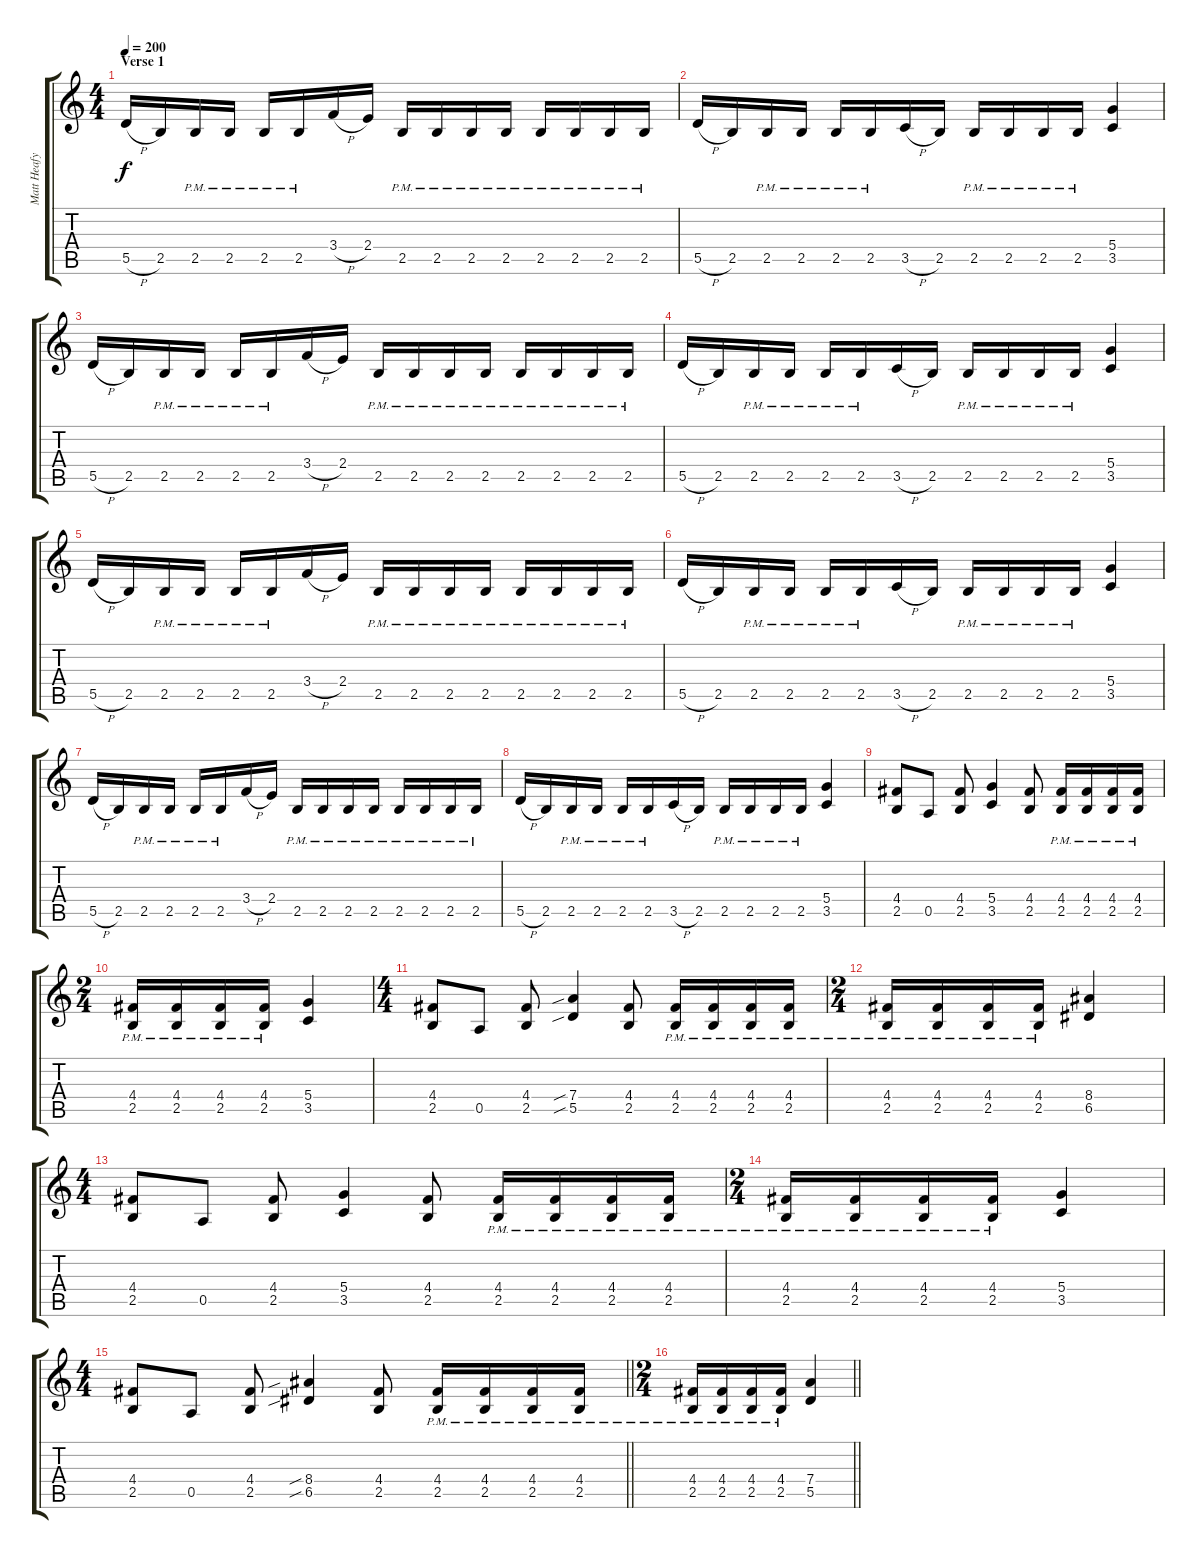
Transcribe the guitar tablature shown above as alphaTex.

\track ("Matt Heafy" "Matt Heafy") {instrument distortionguitar}
\staff {score tabs}
\tuning (E4 B3 G3 D3 A2 E2) {hide}
\ts (4 4)
\section ("" "Verse 1")
\tempo 200
\clef g2
\ks c
5.5{h}.16{dy f} 2.5.16 2.5{pm}.16 2.5{pm}.16 2.5{pm}.16 2.5{pm}.16 3.4{h}.16 2.4.16 2.5{pm}.16 2.5{pm}.16 2.5{pm}.16 2.5{pm}.16 2.5{pm}.16 2.5{pm}.16 2.5{pm}.16 2.5{pm}.16 |
5.5{h}.16 2.5.16 2.5{pm}.16 2.5{pm}.16 2.5{pm}.16 2.5{pm}.16 3.5{h}.16 2.5.16 2.5{pm}.16 2.5{pm}.16 2.5{pm}.16 2.5{pm}.16 (5.4 3.5).4 |
5.5{h}.16 2.5.16 2.5{pm}.16 2.5{pm}.16 2.5{pm}.16 2.5{pm}.16 3.4{h}.16 2.4.16 2.5{pm}.16 2.5{pm}.16 2.5{pm}.16 2.5{pm}.16 2.5{pm}.16 2.5{pm}.16 2.5{pm}.16 2.5{pm}.16 |
5.5{h}.16 2.5.16 2.5{pm}.16 2.5{pm}.16 2.5{pm}.16 2.5{pm}.16 3.5{h}.16 2.5.16 2.5{pm}.16 2.5{pm}.16 2.5{pm}.16 2.5{pm}.16 (5.4 3.5).4 |
5.5{h}.16 2.5.16 2.5{pm}.16 2.5{pm}.16 2.5{pm}.16 2.5{pm}.16 3.4{h}.16 2.4.16 2.5{pm}.16 2.5{pm}.16 2.5{pm}.16 2.5{pm}.16 2.5{pm}.16 2.5{pm}.16 2.5{pm}.16 2.5{pm}.16 |
5.5{h}.16 2.5.16 2.5{pm}.16 2.5{pm}.16 2.5{pm}.16 2.5{pm}.16 3.5{h}.16 2.5.16 2.5{pm}.16 2.5{pm}.16 2.5{pm}.16 2.5{pm}.16 (5.4 3.5).4 |
5.5{h}.16 2.5.16 2.5{pm}.16 2.5{pm}.16 2.5{pm}.16 2.5{pm}.16 3.4{h}.16 2.4.16 2.5{pm}.16 2.5{pm}.16 2.5{pm}.16 2.5{pm}.16 2.5{pm}.16 2.5{pm}.16 2.5{pm}.16 2.5{pm}.16 |
5.5{h}.16 2.5.16 2.5{pm}.16 2.5{pm}.16 2.5{pm}.16 2.5{pm}.16 3.5{h}.16 2.5.16 2.5{pm}.16 2.5{pm}.16 2.5{pm}.16 2.5{pm}.16 (5.4 3.5).4 |
(4.4 2.5).8 0.5.8 (4.4 2.5).8 (5.4 3.5).4 (4.4 2.5).8 (4.4{pm} 2.5{pm}).16 (4.4{pm} 2.5{pm}).16 (4.4{pm} 2.5{pm}).16 (4.4{pm} 2.5{pm}).16 |
\ts (2 4)
(4.4{pm} 2.5{pm}).16 (4.4{pm} 2.5{pm}).16 (4.4{pm} 2.5{pm}).16 (4.4{pm} 2.5{pm}).16 (5.4 3.5).4 |
\ts (4 4)
(4.4 2.5).8 0.5.8 (4.4 2.5).8 (7.4{sib} 5.5{sib}).4 (4.4 2.5).8 (4.4{pm} 2.5{pm}).16 (4.4{pm} 2.5{pm}).16 (4.4{pm} 2.5{pm}).16 (4.4{pm} 2.5{pm}).16 |
\ts (2 4)
(4.4{pm} 2.5{pm}).16 (4.4{pm} 2.5{pm}).16 (4.4{pm} 2.5{pm}).16 (4.4{pm} 2.5{pm}).16 (8.4 6.5).4 |
\ts (4 4)
(4.4 2.5).8 0.5.8 (4.4 2.5).8 (5.4 3.5).4 (4.4 2.5).8 (4.4{pm} 2.5{pm}).16 (4.4{pm} 2.5{pm}).16 (4.4{pm} 2.5{pm}).16 (4.4{pm} 2.5{pm}).16 |
\ts (2 4)
(4.4{pm} 2.5{pm}).16 (4.4{pm} 2.5{pm}).16 (4.4{pm} 2.5{pm}).16 (4.4{pm} 2.5{pm}).16 (5.4 3.5).4 |
\ts (4 4)
\barLineRight lightlight
(4.4 2.5).8 0.5.8 (4.4 2.5).8 (8.4{sib} 6.5{sib}).4 (4.4 2.5).8 (4.4{pm} 2.5{pm}).16 (4.4{pm} 2.5{pm}).16 (4.4{pm} 2.5{pm}).16 (4.4{pm} 2.5{pm}).16 |
\ts (2 4)
\barLineRight lightlight
(4.4{pm} 2.5{pm}).16 (4.4{pm} 2.5{pm}).16 (4.4{pm} 2.5{pm}).16 (4.4{pm} 2.5{pm}).16 (7.4 5.5).4
